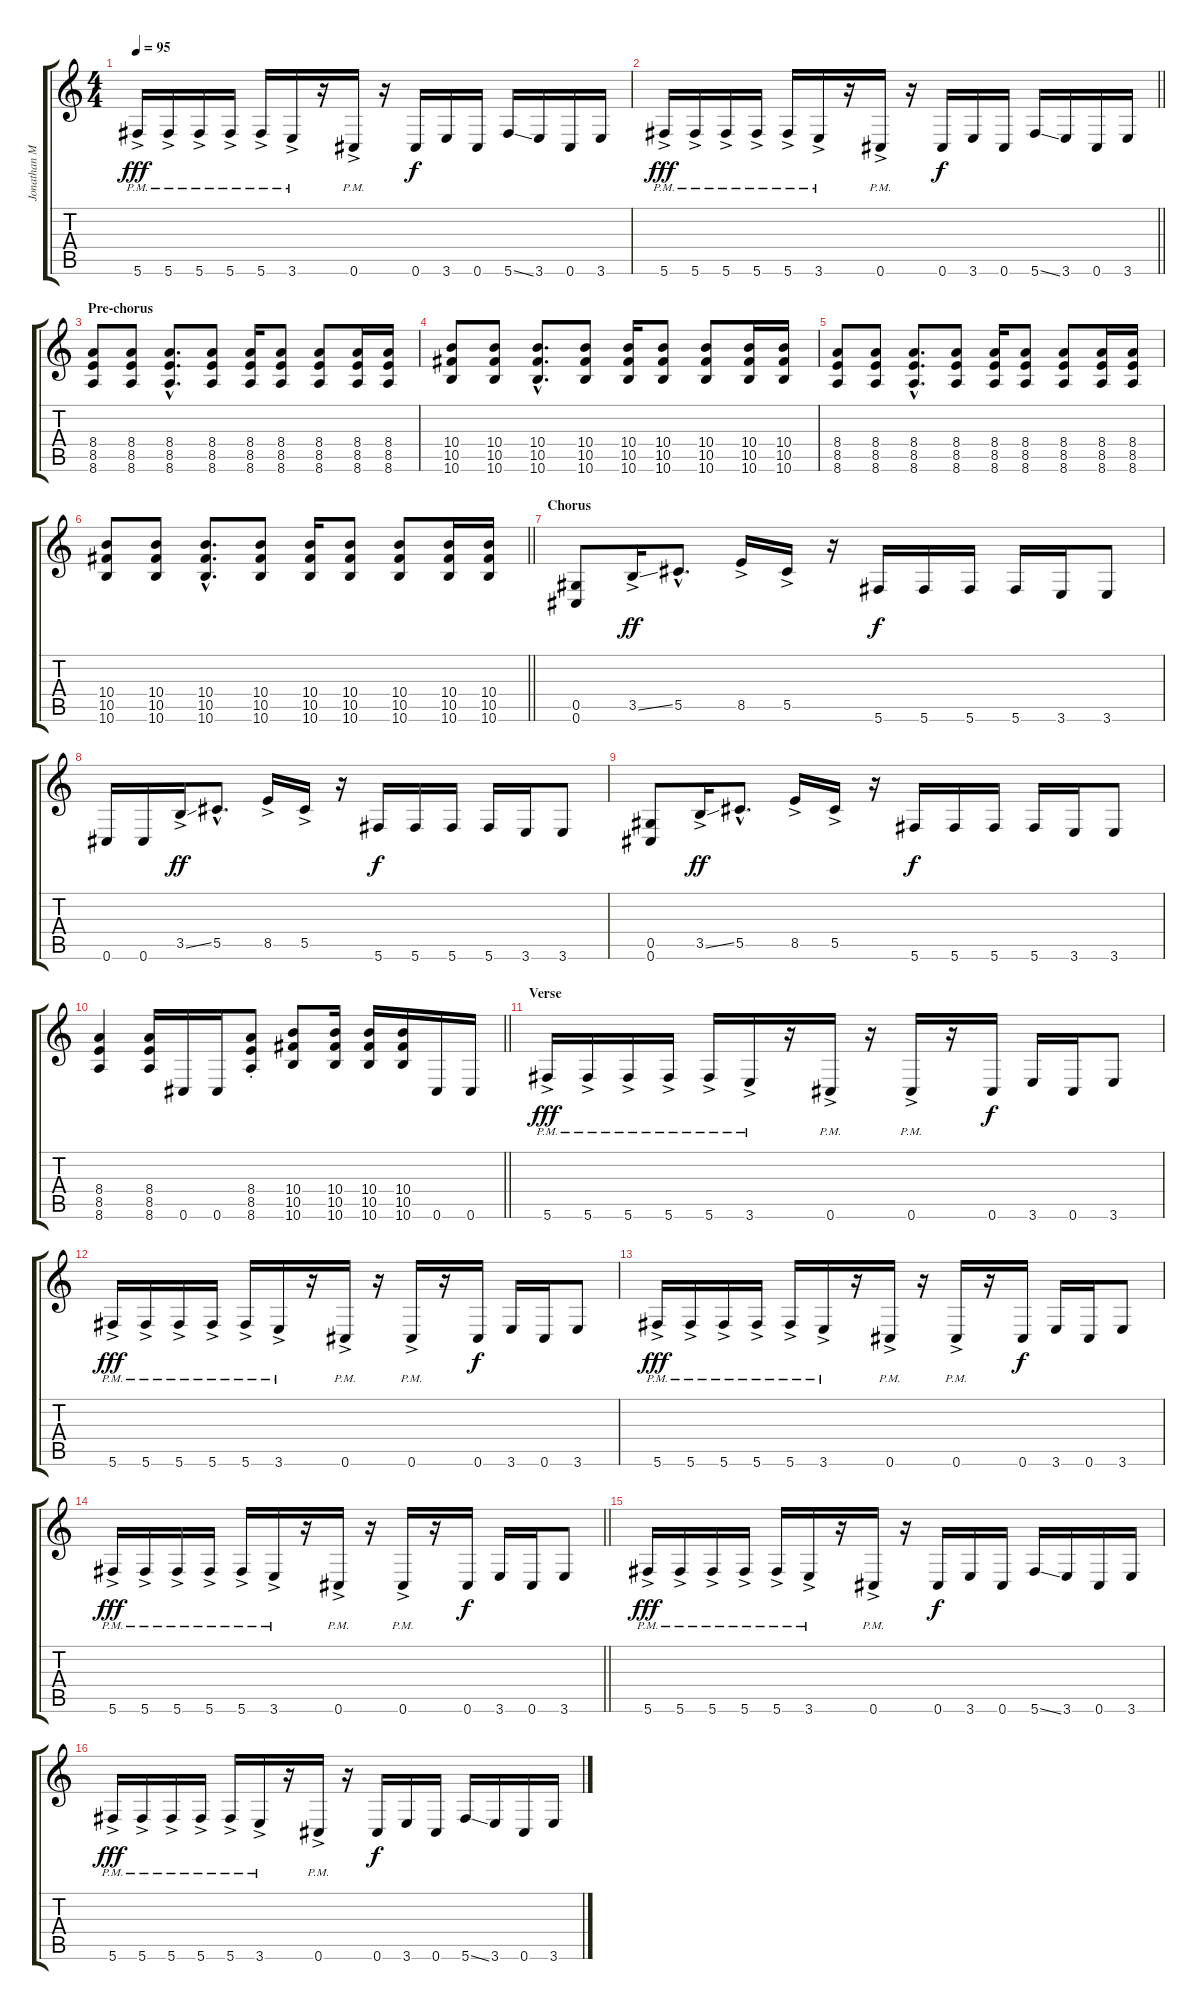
\track ("Jonathan Montoya (Rhythm Guitar)" "Jonathan M") {instrument distortionguitar}
\staff {score tabs}
\tuning (Eb4 Bb3 Gb3 Db3 Ab2 Db2) {hide}
\ts (4 4)
\tempo 95
\clef g2
\ks c
5.6{ac pm}.16{dy fff} 5.6{ac pm}.16 5.6{ac pm}.16 5.6{ac pm}.16 5.6{ac pm}.16 3.6{ac pm}.16 r.16 0.6{ac pm}.16 r.16 0.6.16{dy f} 3.6.16 0.6.16 5.6{ss}.16 3.6.16 0.6.16 3.6.16 |
\barLineRight lightlight
5.6{ac pm}.16{dy fff} 5.6{ac pm}.16 5.6{ac pm}.16 5.6{ac pm}.16 5.6{ac pm}.16 3.6{ac pm}.16 r.16 0.6{ac pm}.16 r.16 0.6.16{dy f} 3.6.16 0.6.16 5.6{ss}.16 3.6.16 0.6.16 3.6.16 |
\section ("" "Pre-chorus")
(8.4 8.5 8.6).8 (8.4 8.5 8.6).8 (8.4{hac} 8.5{hac} 8.6{hac}).8{d} (8.4 8.5 8.6).8 (8.4 8.5 8.6).16 (8.4 8.5 8.6).8 (8.4 8.5 8.6).8 (8.4 8.5 8.6).16 (8.4 8.5 8.6).16 |
(10.4 10.5 10.6).8 (10.4 10.5 10.6).8 (10.4{hac} 10.5{hac} 10.6{hac}).8{d} (10.4 10.5 10.6).8 (10.4 10.5 10.6).16 (10.4 10.5 10.6).8 (10.4 10.5 10.6).8 (10.4 10.5 10.6).16 (10.4 10.5 10.6).16 |
(8.4 8.5 8.6).8 (8.4 8.5 8.6).8 (8.4{hac} 8.5{hac} 8.6{hac}).8{d} (8.4 8.5 8.6).8 (8.4 8.5 8.6).16 (8.4 8.5 8.6).8 (8.4 8.5 8.6).8 (8.4 8.5 8.6).16 (8.4 8.5 8.6).16 |
\barLineRight lightlight
(10.4 10.5 10.6).8 (10.4 10.5 10.6).8 (10.4{hac} 10.5{hac} 10.6{hac}).8{d} (10.4 10.5 10.6).8 (10.4 10.5 10.6).16 (10.4 10.5 10.6).8 (10.4 10.5 10.6).8 (10.4 10.5 10.6).16 (10.4 10.5 10.6).16 |
\section ("" "Chorus")
(0.5 0.6).8 3.5{ss ac}.16{dy ff} 5.5{hac}.8{d} 8.5{ac}.16 5.5{ac}.16 r.16 5.6.16{dy f} 5.6.16 5.6.16 5.6.16 3.6.16 3.6.8 |
0.6.16 0.6.16 3.5{ss ac}.16{dy ff} 5.5{hac}.8{d} 8.5{ac}.16 5.5{ac}.16 r.16 5.6.16{dy f} 5.6.16 5.6.16 5.6.16 3.6.16 3.6.8 |
(0.5 0.6).8 3.5{ss ac}.16{dy ff} 5.5{hac}.8{d} 8.5{ac}.16 5.5{ac}.16 r.16 5.6.16{dy f} 5.6.16 5.6.16 5.6.16 3.6.16 3.6.8 |
\barLineRight lightlight
(8.4 8.5 8.6).4 (8.4 8.5 8.6).16 0.6.16 0.6.16 (8.4{st} 8.5{st} 8.6{st}).8 (10.4 10.5 10.6).8 (10.4 10.5 10.6).16 (10.4 10.5 10.6).16 (10.4 10.5 10.6).16 0.6.16 0.6.16 |
\section ("" "Verse")
5.6{ac pm}.16{dy fff} 5.6{ac pm}.16 5.6{ac pm}.16 5.6{ac pm}.16 5.6{ac pm}.16 3.6{ac pm}.16 r.16 0.6{ac pm}.16 r.16 0.6{ac pm}.16 r.16 0.6.16{dy f} 3.6.16 0.6.16 3.6.8 |
5.6{ac pm}.16{dy fff} 5.6{ac pm}.16 5.6{ac pm}.16 5.6{ac pm}.16 5.6{ac pm}.16 3.6{ac pm}.16 r.16 0.6{ac pm}.16 r.16 0.6{ac pm}.16 r.16 0.6.16{dy f} 3.6.16 0.6.16 3.6.8 |
5.6{ac pm}.16{dy fff} 5.6{ac pm}.16 5.6{ac pm}.16 5.6{ac pm}.16 5.6{ac pm}.16 3.6{ac pm}.16 r.16 0.6{ac pm}.16 r.16 0.6{ac pm}.16 r.16 0.6.16{dy f} 3.6.16 0.6.16 3.6.8 |
\barLineRight lightlight
5.6{ac pm}.16{dy fff} 5.6{ac pm}.16 5.6{ac pm}.16 5.6{ac pm}.16 5.6{ac pm}.16 3.6{ac pm}.16 r.16 0.6{ac pm}.16 r.16 0.6{ac pm}.16 r.16 0.6.16{dy f} 3.6.16 0.6.16 3.6.8 |
5.6{ac pm}.16{dy fff} 5.6{ac pm}.16 5.6{ac pm}.16 5.6{ac pm}.16 5.6{ac pm}.16 3.6{ac pm}.16 r.16 0.6{ac pm}.16 r.16 0.6.16{dy f} 3.6.16 0.6.16 5.6{ss}.16 3.6.16 0.6.16 3.6.16 |
5.6{ac pm}.16{dy fff} 5.6{ac pm}.16 5.6{ac pm}.16 5.6{ac pm}.16 5.6{ac pm}.16 3.6{ac pm}.16 r.16 0.6{ac pm}.16 r.16 0.6.16{dy f} 3.6.16 0.6.16 5.6{ss}.16 3.6.16 0.6.16 3.6.16
